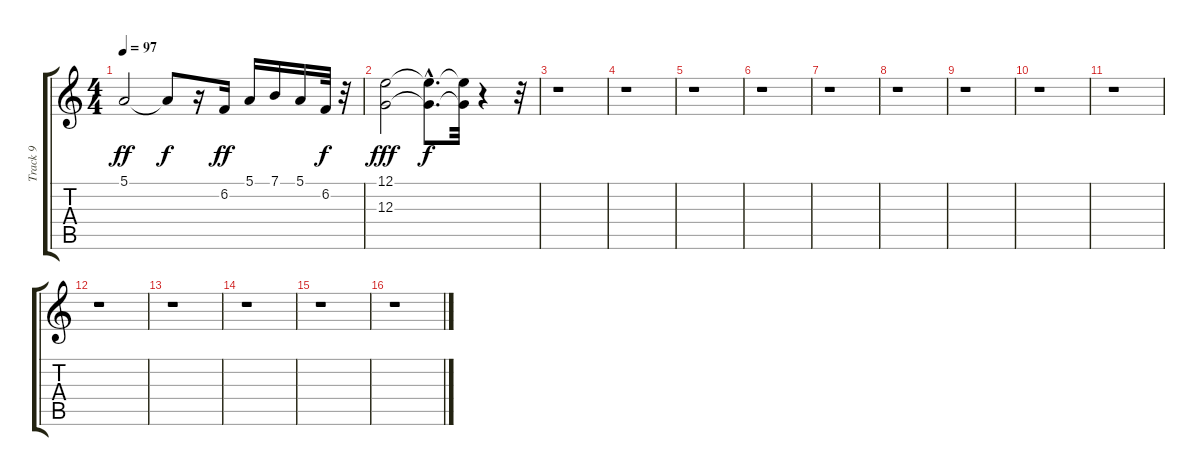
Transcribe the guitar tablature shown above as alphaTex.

\track ("Track 9" "Track 9") {instrument trumpet}
\staff {score tabs}
\tuning (E4 B3 G3 D3 A2 E2) {hide}
\ts (4 4)
\tempo 97
\clef g2
\ks c
5.1.2{dy ff} 5.1{t}.8{dy f} r.16 6.2.16{dy ff} 5.1.16 7.1.16 5.1.16 6.2.32{dy f} r.32 |
(12.1 12.3).2{dy fff} (12.1{hac t} 12.3{hac t}).8{d dy f} (12.1{t} 12.3{t}).32 r.4 r.32 |
r.1 |
r.1 |
r.1 |
r.1 |
r.1 |
r.1 |
r.1 |
r.1 |
r.1 |
r.1 |
r.1 |
r.1 |
r.1 |
r.1
